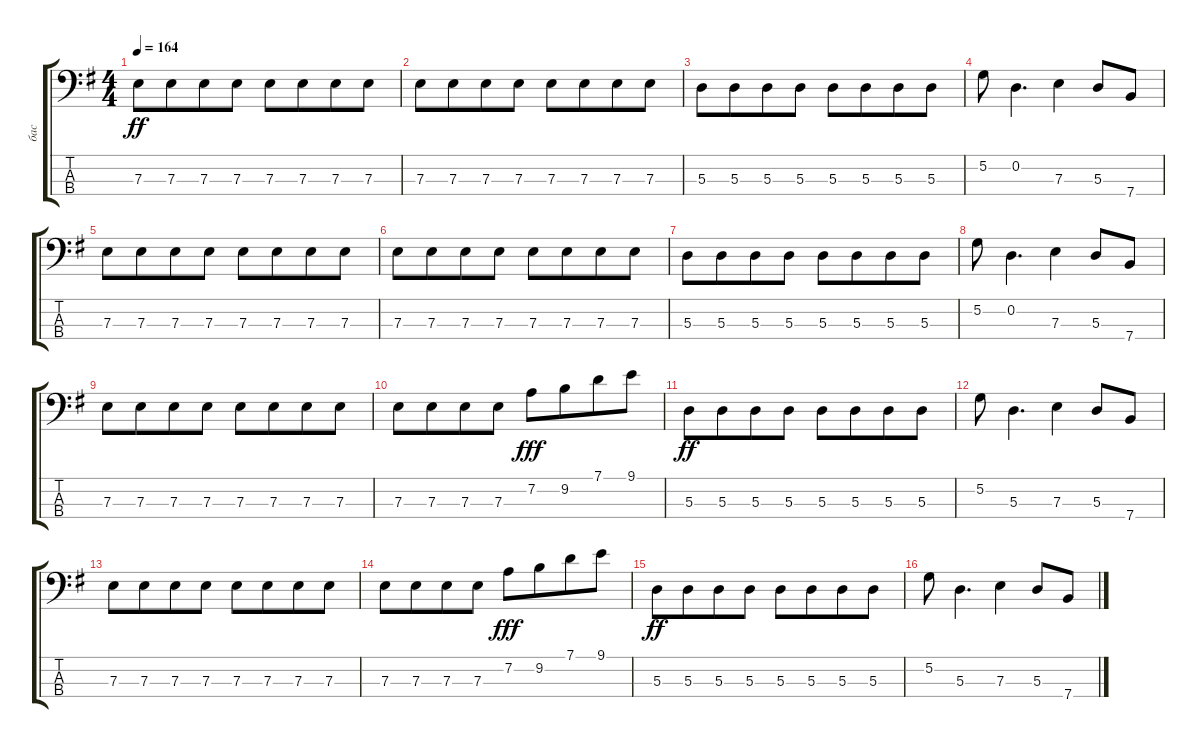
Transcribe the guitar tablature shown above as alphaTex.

\track ("бас" "бас") {instrument electricbassfinger}
\staff {score tabs}
\tuning (G2 D2 A1 E1) {hide}
\ts (4 4)
\tempo 164
\clef f4
\ks eminor
7.3.8{dy ff} 7.3.8{beam merge} 7.3.8 7.3.8 7.3.8 7.3.8{beam merge} 7.3.8 7.3.8 |
7.3.8 7.3.8{beam merge} 7.3.8 7.3.8 7.3.8 7.3.8{beam merge} 7.3.8 7.3.8 |
5.3.8 5.3.8{beam merge} 5.3.8 5.3.8 5.3.8 5.3.8{beam merge} 5.3.8 5.3.8 |
5.2.8 0.2.4{d} 7.3.4 5.3.8 7.4.8 |
7.3.8 7.3.8{beam merge} 7.3.8 7.3.8 7.3.8 7.3.8{beam merge} 7.3.8 7.3.8 |
7.3.8 7.3.8{beam merge} 7.3.8 7.3.8 7.3.8 7.3.8{beam merge} 7.3.8 7.3.8 |
5.3.8 5.3.8{beam merge} 5.3.8 5.3.8 5.3.8 5.3.8{beam merge} 5.3.8 5.3.8 |
5.2.8 0.2.4{d} 7.3.4 5.3.8 7.4.8 |
7.3.8 7.3.8{beam merge} 7.3.8 7.3.8 7.3.8 7.3.8{beam merge} 7.3.8 7.3.8 |
7.3.8 7.3.8{beam merge} 7.3.8 7.3.8 7.2.8{dy fff} 9.2.8{beam merge} 7.1.8 9.1.8 |
5.3.8{dy ff} 5.3.8{beam merge} 5.3.8 5.3.8 5.3.8 5.3.8{beam merge} 5.3.8 5.3.8 |
5.2.8 5.3.4{d} 7.3.4 5.3.8 7.4.8 |
7.3.8 7.3.8{beam merge} 7.3.8 7.3.8 7.3.8 7.3.8{beam merge} 7.3.8 7.3.8 |
7.3.8 7.3.8{beam merge} 7.3.8 7.3.8 7.2.8{dy fff} 9.2.8{beam merge} 7.1.8 9.1.8 |
5.3.8{dy ff} 5.3.8{beam merge} 5.3.8 5.3.8 5.3.8 5.3.8{beam merge} 5.3.8 5.3.8 |
5.2.8 5.3.4{d} 7.3.4 5.3.8 7.4.8
